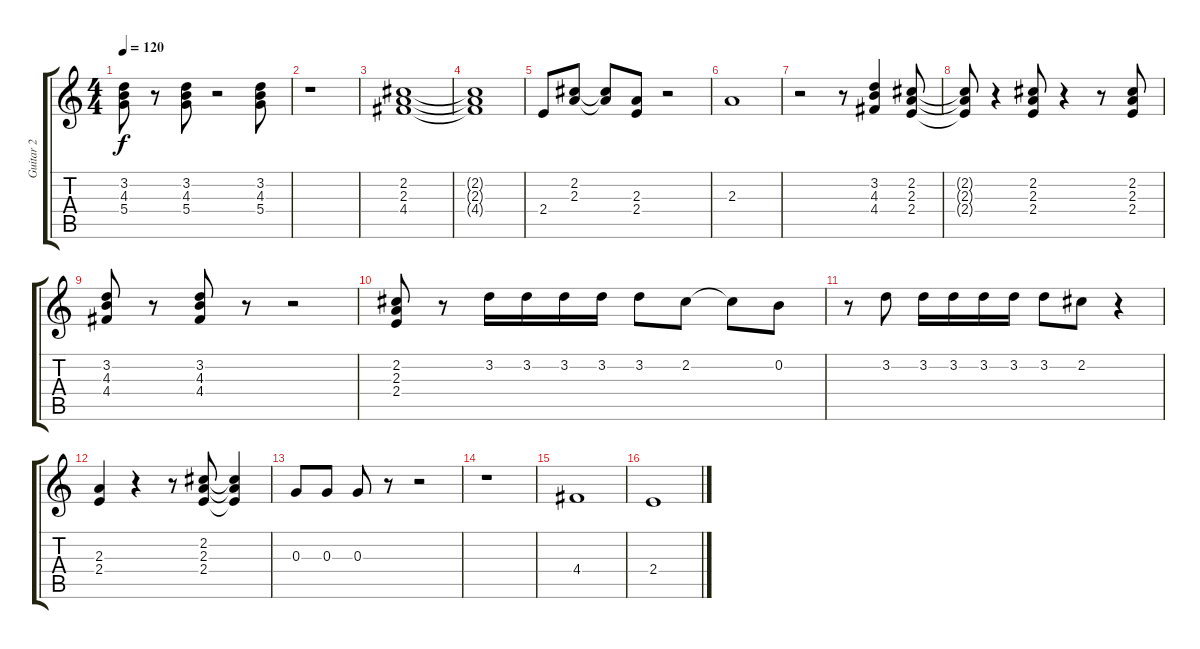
\track ("Guitar 2" "Guitar 2") {instrument acousticguitarsteel}
\staff {score tabs}
\tuning (E4 B3 G3 D3 A2 E2) {hide}
\ts (4 4)
\tempo 120
\clef g2
\ks c
(3.2 4.3 5.4).8{dy f} r.8 (3.2 4.3 5.4).8 r.2 (3.2 4.3 5.4).8 |
r.1 |
(2.2 2.3 4.4).1 |
(2.2{t} 2.3{t} 4.4{t}).1 |
2.4.8 (2.2 2.3).8 (2.2{t} 2.3{t}).8 (2.3 2.4).8 r.2 |
2.3.1 |
r.2 r.8 (3.2 4.3 4.4).4 (2.2 2.3 2.4).8 |
(2.2{t} 2.3{t} 2.4{t}).8 r.4 (2.2 2.3 2.4).8 r.4 r.8 (2.2 2.3 2.4).8 |
(3.2 4.3 4.4).8 r.8 (3.2 4.3 4.4).8 r.8 r.2 |
(2.2 2.3 2.4).8 r.8 3.2.16 3.2.16 3.2.16 3.2.16 3.2.8 2.2.8 2.2{t}.8 0.2.8 |
r.8 3.2.8 3.2.16 3.2.16 3.2.16 3.2.16 3.2.8 2.2.8 r.4 |
(2.3 2.4).4 r.4 r.8 (2.2 2.3 2.4).8 (2.2{t} 2.3{t} 2.4{t}).4 |
0.3.8 0.3.8 0.3.8 r.8 r.2 |
r.1 |
4.4.1 |
2.4.1
